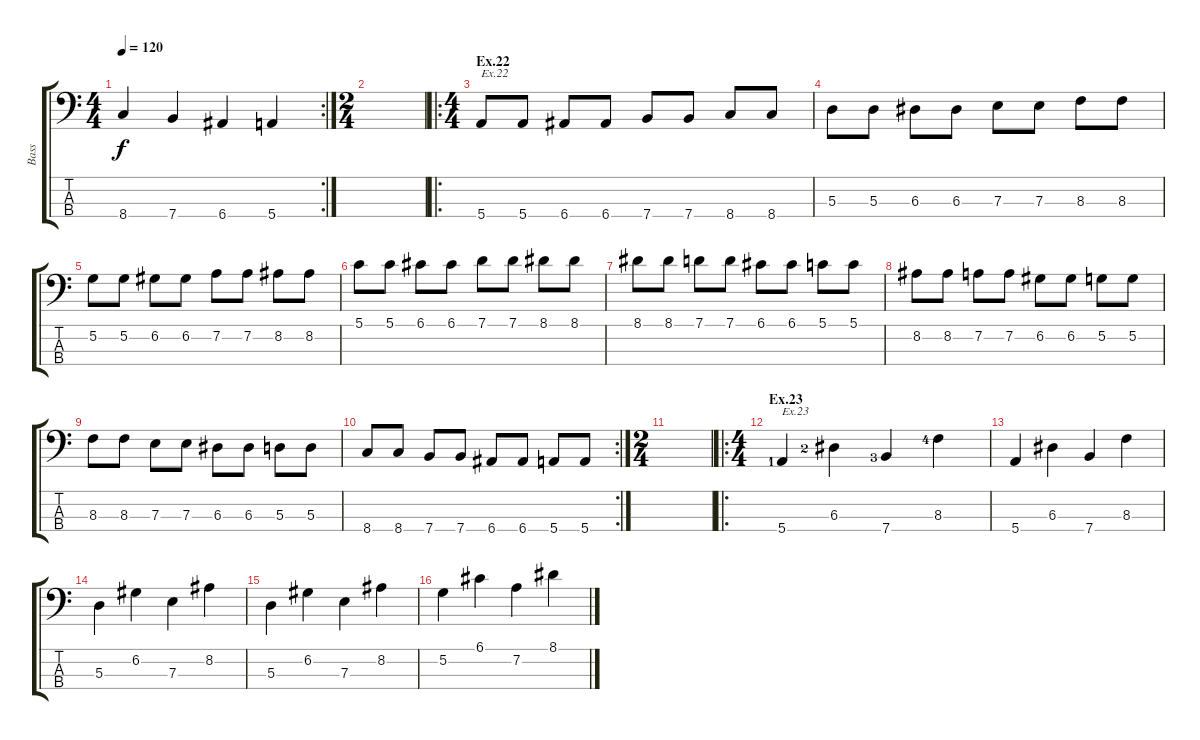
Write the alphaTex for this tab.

\track ("Bass" "Bass") {instrument electricbassfinger}
\staff {score tabs}
\tuning (G2 D2 A1 E1) {hide}
\rc 2
\ts (4 4)
\tempo 120
\clef f4
\ks c
8.4.4{dy f} 7.4.4 6.4.4 5.4.4 |
\ts (2 4)
|
\ro
\ts (4 4)
\section ("" "Ex.22")
5.4.8{txt "Ex.22"} 5.4.8 6.4.8 6.4.8 7.4.8 7.4.8 8.4.8 8.4.8 |
5.3.8 5.3.8 6.3.8 6.3.8 7.3.8 7.3.8 8.3.8 8.3.8 |
5.2.8 5.2.8 6.2.8 6.2.8 7.2.8 7.2.8 8.2.8 8.2.8 |
5.1.8 5.1.8 6.1.8 6.1.8 7.1.8 7.1.8 8.1.8 8.1.8 |
8.1.8 8.1.8 7.1.8 7.1.8 6.1.8 6.1.8 5.1.8 5.1.8 |
8.2.8 8.2.8 7.2.8 7.2.8 6.2.8 6.2.8 5.2.8 5.2.8 |
8.3.8 8.3.8 7.3.8 7.3.8 6.3.8 6.3.8 5.3.8 5.3.8 |
\rc 2
8.4.8 8.4.8 7.4.8 7.4.8 6.4.8 6.4.8 5.4.8 5.4.8 |
\ts (2 4)
|
\ro
\ts (4 4)
\section ("" "Ex.23")
5.4{lf 2}.4{txt "Ex.23"} 6.3{lf 3}.4 7.4{lf 4}.4 8.3{lf 5}.4 |
5.4.4 6.3.4 7.4.4 8.3.4 |
5.3.4 6.2.4 7.3.4 8.2.4 |
5.3.4 6.2.4 7.3.4 8.2.4 |
5.2.4 6.1.4 7.2.4 8.1.4
